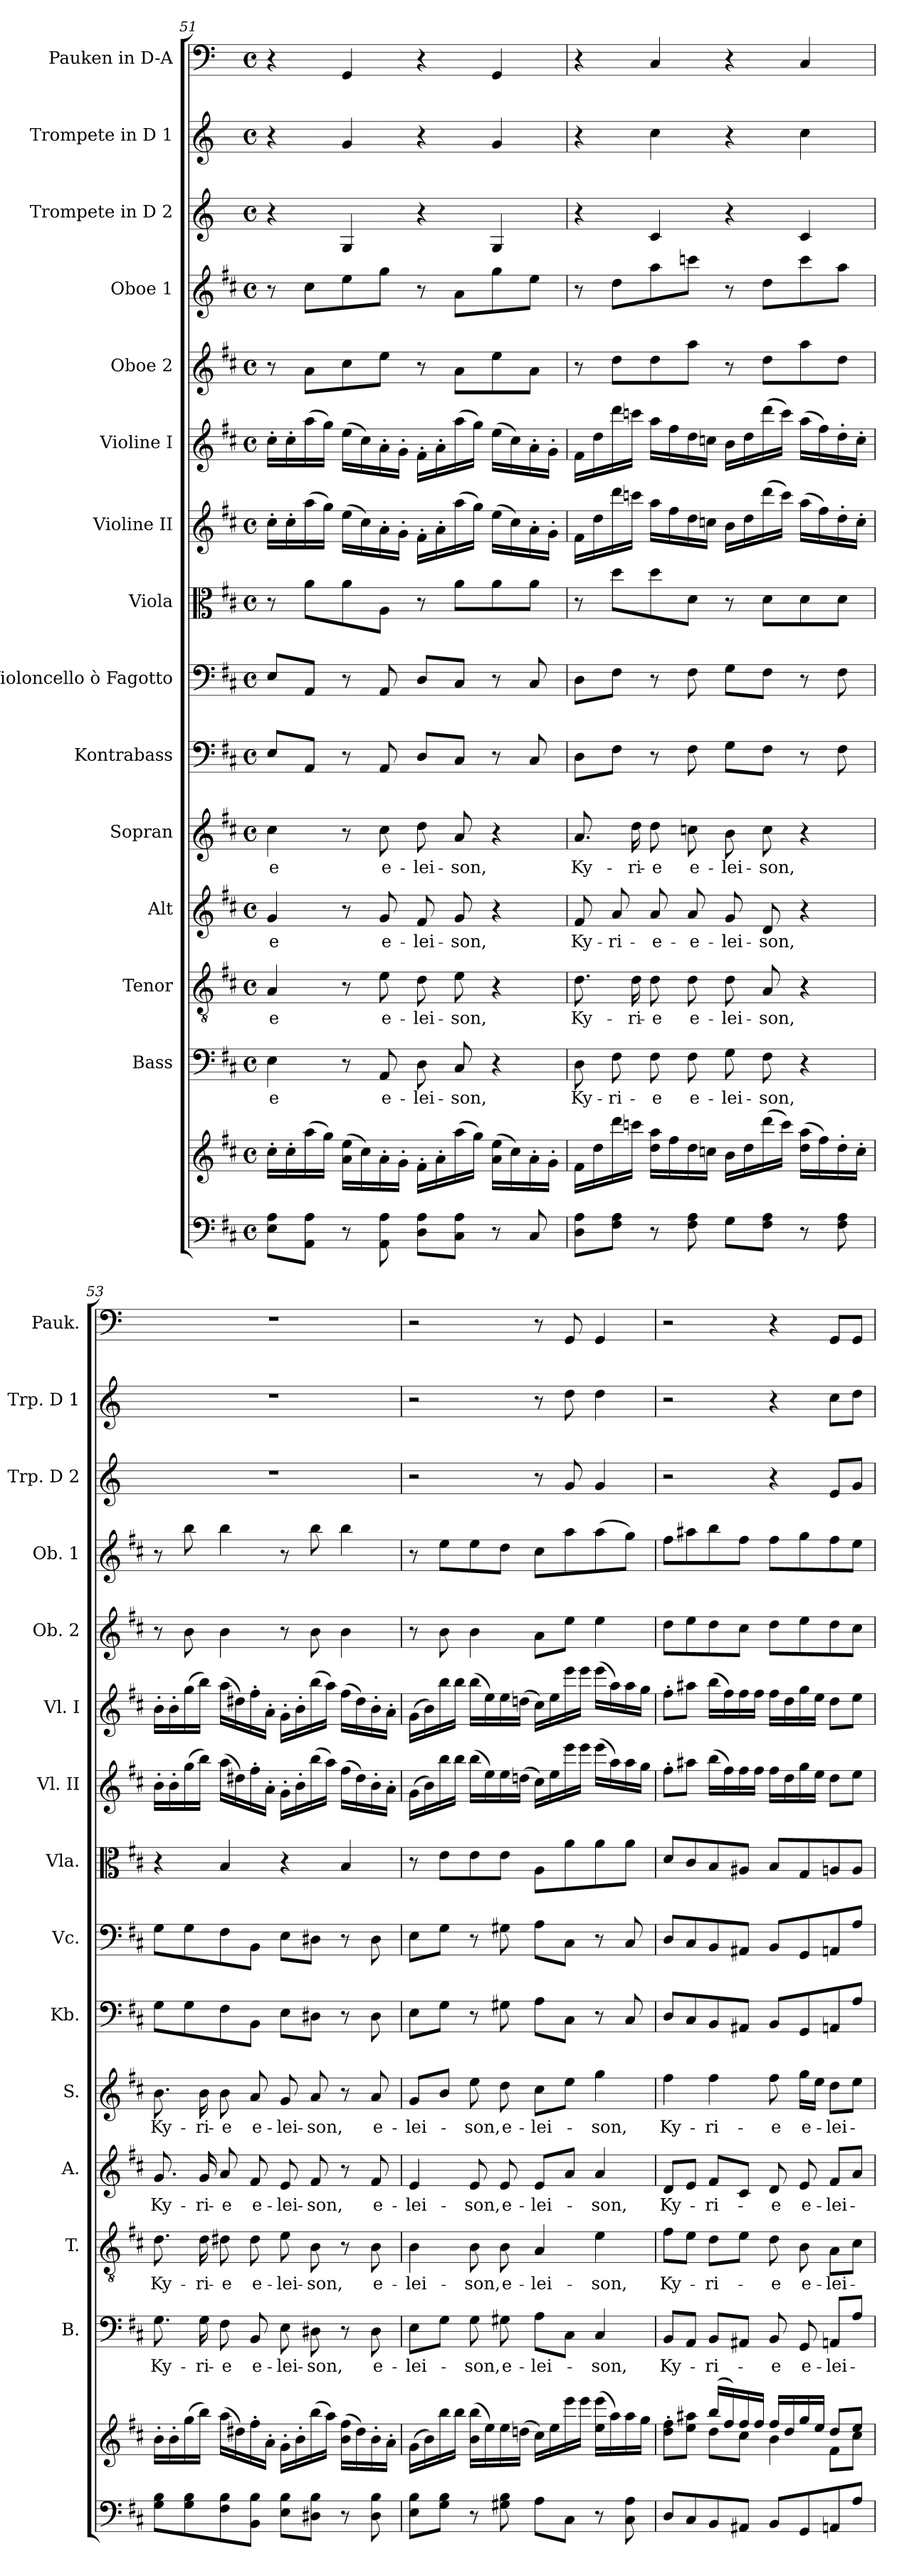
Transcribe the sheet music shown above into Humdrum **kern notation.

**kern	**kern	**kern	**text	**kern	**text	**kern	**text	**kern	**text	**kern	**kern	**kern	**kern	**kern	**kern	**kern	**kern	**kern	**kern
*part15	*part15	*part14	*part14	*part13	*part13	*part12	*part12	*part11	*part11	*part10	*part9	*part8	*part7	*part6	*part5	*part4	*part3	*part2	*part1
*staff16	*staff15	*staff14	*staff14	*staff13	*staff13	*staff12	*staff12	*staff11	*staff11	*staff10	*staff9	*staff8	*staff7	*staff6	*staff5	*staff4	*staff3	*staff2	*staff1
*	*	*I"Bass	*	*I"Tenor	*	*I"Alt	*	*I"Sopran	*	*I"Kontrabass	*I"Violoncello ò Fagotto	*I"Viola	*I"Violine II	*I"Violine I	*I"Oboe 2	*I"Oboe 1	*I"Trompete in D 2	*I"Trompete in D 1	*I"Pauken in D-A
*	*	*I'B.	*	*I'T.	*	*I'A.	*	*I'S.	*	*I'Kb.	*I'Vc.	*I'Vla.	*I'Vl. II	*I'Vl. I	*I'Ob. 2	*I'Ob. 1	*I'Trp. D 2	*I'Trp. D 1	*I'Pauk.
*clefF4	*clefG2	*clefF4	*	*clefGv2	*	*clefG2	*	*clefG2	*	*clefF4	*clefF4	*clefC3	*clefG2	*clefG2	*clefG2	*clefG2	*clefG2	*clefG2	*clefF4
*	*	*	*	*	*	*	*	*	*	*ITrd7c12	*	*	*	*	*	*	*ITrd-1c-2	*ITrd-1c-2	*ITrd-1c-2
*k[f#c#]	*k[f#c#]	*k[f#c#]	*	*k[f#c#]	*	*k[f#c#]	*	*k[f#c#]	*	*k[f#c#]	*k[f#c#]	*k[f#c#]	*k[f#c#]	*k[f#c#]	*k[f#c#]	*k[f#c#]	*k[f#c#]	*k[f#c#]	*k[f#c#]
*D:	*D:	*D:	*	*D:	*	*D:	*	*D:	*	*D:	*D:	*D:	*D:	*D:	*D:	*D:	*D:	*D:	*D:
*M4/4	*M4/4	*M4/4	*	*M4/4	*	*M4/4	*	*M4/4	*	*M4/4	*M4/4	*M4/4	*M4/4	*M4/4	*M4/4	*M4/4	*M4/4	*M4/4	*M4/4
*met(c)	*met(c)	*met(c)	*	*met(c)	*	*met(c)	*	*met(c)	*	*met(c)	*met(c)	*met(c)	*met(c)	*met(c)	*met(c)	*met(c)	*met(c)	*met(c)	*met(c)
=51	=51	=51	=51	=51	=51	=51	=51	=51	=51	=51	=51	=51	=51	=51	=51	=51	=51	=51	=51
!	!	!	!LO:LY:b	!	!LO:LY:b	!	!LO:LY:b	!	!LO:LY:b	!	!	!	!	!	!	!	!	!	!
8E\ 8A\L	16cc#'>\LL	4E\	-e	4A/	-e	4g/	-e	4cc#\	-e	8EE/L	8E/L	8r	16cc#'>\LL	16cc#'>\LL	8r	8r	4r	4r	4r
.	16cc#'>\	.	.	.	.	.	.	.	.	.	.	.	16cc#'>\	16cc#'>\	.	.	.	.	.
8AA\ 8A\J	(>16aa\	.	.	.	.	.	.	.	.	8AAA/J	8AA/J	8a\L	(>16aa\	(>16aa\	8a\L	8cc#\L	.	.	.
.	16gg\JJ)	.	.	.	.	.	.	.	.	.	.	.	16gg\JJ)	16gg\JJ)	.	.	.	.	.
8r	(>16a\ 16ee\LL	8r	.	8r	.	8r	.	8r	.	8r	8r	8a\	(>16ee\LL	(>16ee\LL	8cc#\	8ee\	4A/	4a/	4AA/
.	16cc#\)	.	.	.	.	.	.	.	.	.	.	.	16cc#\)	16cc#\)	.	.	.	.	.
!	!	!	!LO:LY:b	!	!LO:LY:b	!	!LO:LY:b	!	!LO:LY:b	!	!	!	!	!	!	!	!	!	!
8AA\ 8A\	16a'>\	8AA/	e-	8e\	e-	8g/	e-	8cc#\	e-	8AAA/	8AA/	8A\J	16a'>\	16a'>\	8ee\J	8gg\J	.	.	.
.	16g'>\JJ	.	.	.	.	.	.	.	.	.	.	.	16g'>\JJ	16g'>\JJ	.	.	.	.	.
!	!	!	!LO:LY:b	!	!LO:LY:b	!	!LO:LY:b	!	!LO:LY:b	!	!	!	!	!	!	!	!	!	!
8D\ 8A\L	16f#'>\LL	8D\	-lei-	8d\	-lei-	8f#/	-lei-	8dd\	-lei-	8DD/L	8D/L	8r	16f#'>\LL	16f#'>\LL	8r	8r	4r	4r	4r
.	16a'>\	.	.	.	.	.	.	.	.	.	.	.	16a'>\	16a'>\	.	.	.	.	.
!	!	!	!LO:LY:b	!	!LO:LY:b	!	!LO:LY:b	!	!LO:LY:b	!	!	!	!	!	!	!	!	!	!
8C#\ 8A\J	(>16aa\	8C#/	-son,	8e\	-son,	8g/	-son,	8a/	-son,	8CC#/J	8C#/J	8a\L	(>16aa\	(>16aa\	8a\L	8a\L	.	.	.
.	16gg\JJ)	.	.	.	.	.	.	.	.	.	.	.	16gg\JJ)	16gg\JJ)	.	.	.	.	.
8r	(>16a\ 16ee\LL	4r	.	4r	.	4r	.	4r	.	8r	8r	8a\	(>16ee\LL	(>16ee\LL	8ee\	8gg\	4A/	4a/	4AA/
.	16cc#\)	.	.	.	.	.	.	.	.	.	.	.	16cc#\)	16cc#\)	.	.	.	.	.
8C#/	16a'>\	.	.	.	.	.	.	.	.	8CC#/	8C#/	8a\J	16a'>\	16a'>\	8a\J	8ee\J	.	.	.
.	16g'>\JJ	.	.	.	.	.	.	.	.	.	.	.	16g'>\JJ	16g'>\JJ	.	.	.	.	.
!!LO:PB:g=z
=52	=52	=52	=52	=52	=52	=52	=52	=52	=52	=52	=52	=52	=52	=52	=52	=52	=52	=52	=52
!	!	!	!LO:LY:b	!	!LO:LY:b	!	!LO:LY:b	!	!LO:LY:b	!	!	!	!	!	!	!	!	!	!
8D\ 8A\L	16f#\LL	8D\	Ky-	8.d\	Ky-	8f#/	Ky-	8.a/	Ky-	8DD\L	8D\L	8r	16f#\LL	16f#\LL	8r	8r	4r	4r	4r
.	16dd\	.	.	.	.	.	.	.	.	.	.	.	16dd\	16dd\	.	.	.	.	.
!	!	!	!LO:LY:b	!	!	!	!LO:LY:b	!	!	!	!	!	!	!	!	!	!	!	!
8F#\ 8A\J	16ddd\	8F#\	-ri-	.	.	8a/	-ri-	.	.	8FF#\J	8F#\J	8dd\L	16ddd\	16ddd\	8dd\L	8dd\L	.	.	.
!	!	!	!	!	!LO:LY:b	!	!	!	!LO:LY:b	!	!	!	!	!	!	!	!	!	!
.	16cccn\JJ	.	.	16d\	-ri-	.	.	16dd\	-ri-	.	.	.	16cccn\JJ	16cccn\JJ	.	.	.	.	.
!	!	!	!LO:LY:b	!	!LO:LY:b	!	!LO:LY:b	!	!LO:LY:b	!	!	!	!	!	!	!	!	!	!
8r	16dd\ 16aa\LL	8F#\	-e	8d\	-e	8a/	-e-	8dd\	-e	8r	8r	8dd\	16aa\LL	16aa\LL	8dd\	8aa\	4d/	4dd\	4D/
.	16ff#\	.	.	.	.	.	.	.	.	.	.	.	16ff#\	16ff#\	.	.	.	.	.
!	!	!	!LO:LY:b	!	!LO:LY:b	!	!LO:LY:b	!	!LO:LY:b	!	!	!	!	!	!	!	!	!	!
8F#\ 8A\	16dd\	8F#\	e-	8d\	e-	8a/	-e-	8ccn\	e-	8FF#\	8F#\	8d\J	16dd\	16dd\	8aa\J	8cccn\J	.	.	.
.	16ccn\JJ	.	.	.	.	.	.	.	.	.	.	.	16ccn\JJ	16ccn\JJ	.	.	.	.	.
!	!	!	!LO:LY:b	!	!LO:LY:b	!	!LO:LY:b	!	!LO:LY:b	!	!	!	!	!	!	!	!	!	!
8G\L	16b\LL	8G\	-lei-	8d\	-lei-	8g/	-lei-	8b\	-lei-	8GG\L	8G\L	8r	16b\LL	16b\LL	8r	8r	4r	4r	4r
.	16dd\	.	.	.	.	.	.	.	.	.	.	.	16dd\	16dd\	.	.	.	.	.
!	!	!	!LO:LY:b	!	!LO:LY:b	!	!LO:LY:b	!	!LO:LY:b	!	!	!	!	!	!	!	!	!	!
8F#\ 8A\J	(>16ddd\	8F#\	-son,	8A/	-son,	8d/	-son,	8cc\	-son,	8FF#\J	8F#\J	8d\L	(>16ddd\	(>16ddd\	8dd\L	8dd\L	.	.	.
.	16ccc\JJ)	.	.	.	.	.	.	.	.	.	.	.	16ccc\JJ)	16ccc\JJ)	.	.	.	.	.
8r	(>16dd\ 16aa\LL	4r	.	4r	.	4r	.	4r	.	8r	8r	8d\	(>16aa\LL	(>16aa\LL	8aa\	8ccc\	4d/	4dd\	4D/
.	16ff#\)	.	.	.	.	.	.	.	.	.	.	.	16ff#\)	16ff#\)	.	.	.	.	.
8F#\ 8A\	16dd'>\	.	.	.	.	.	.	.	.	8FF#\	8F#\	8d\J	16dd'>\	16dd'>\	8dd\J	8aa\J	.	.	.
.	16cc'>\JJ	.	.	.	.	.	.	.	.	.	.	.	16cc'>\JJ	16cc'>\JJ	.	.	.	.	.
=53	=53	=53	=53	=53	=53	=53	=53	=53	=53	=53	=53	=53	=53	=53	=53	=53	=53	=53	=53
!	!	!	!LO:LY:b	!	!LO:LY:b	!	!LO:LY:b	!	!LO:LY:b	!	!	!	!	!	!	!	!	!	!
8G\ 8B\L	16b'>\LL	8.G\	Ky-	8.d\	Ky-	8.g/	Ky-	8.b\	Ky-	8GG\L	8G\L	4r	16b'>\LL	16b'>\LL	8r	8r	1r	1r	1r
.	16b'>\	.	.	.	.	.	.	.	.	.	.	.	16b'>\	16b'>\	.	.	.	.	.
8G\ 8B\	(>16gg\	.	.	.	.	.	.	.	.	8GG\	8G\	.	(>16gg\	(>16gg\	8b\	8bb\	.	.	.
!	!	!	!LO:LY:b	!	!LO:LY:b	!	!LO:LY:b	!	!LO:LY:b	!	!	!	!	!	!	!	!	!	!
.	16bb\JJ)	16G\	-ri-	16d\	-ri-	16g/	-ri-	16b\	-ri-	.	.	.	16bb\JJ)	16bb\JJ)	.	.	.	.	.
!	!	!	!LO:LY:b	!	!LO:LY:b	!	!LO:LY:b	!	!LO:LY:b	!	!	!	!	!	!	!	!	!	!
8F#\ 8B\	(>16aa\LL	8F#\	-e	8d#X\	-e	8a/	-e	8b\	-e	8FF#\	8F#\	4B/	(>16aa\LL	(>16aa\LL	4b\	4bb\	.	.	.
.	16dd#X\)	.	.	.	.	.	.	.	.	.	.	.	16dd#X\)	16dd#X\)	.	.	.	.	.
!	!	!	!LO:LY:b	!	!LO:LY:b	!	!LO:LY:b	!	!LO:LY:b	!	!	!	!	!	!	!	!	!	!
8BB\ 8B\J	16ff#'>\	8BB/	e-	8d#\	e-	8f#/	e-	8a/	e-	8BBB\J	8BB\J	.	16ff#'>\	16ff#'>\	.	.	.	.	.
.	16a'>\JJ	.	.	.	.	.	.	.	.	.	.	.	16a'>\JJ	16a'>\JJ	.	.	.	.	.
!	!	!	!LO:LY:b	!	!LO:LY:b	!	!LO:LY:b	!	!LO:LY:b	!	!	!	!	!	!	!	!	!	!
8E\ 8B\L	16g'>\LL	8E\	-lei-	8e\	-lei-	8e/	-lei-	8g/	-lei-	8EE\L	8E\L	4r	16g'>\LL	16g'>\LL	8r	8r	.	.	.
.	16b'>\	.	.	.	.	.	.	.	.	.	.	.	16b'>\	16b'>\	.	.	.	.	.
!	!	!	!LO:LY:b	!	!LO:LY:b	!	!LO:LY:b	!	!LO:LY:b	!	!	!	!	!	!	!	!	!	!
8D#X\ 8B\J	(>16bb\	8D#X\	-son,	8B\	-son,	8f#/	-son,	8a/	-son,	8DD#X\J	8D#X\J	.	(>16bb\	(>16bb\	8b\	8bb\	.	.	.
.	16aa\JJ)	.	.	.	.	.	.	.	.	.	.	.	16aa\JJ)	16aa\JJ)	.	.	.	.	.
8r	(>16b\ 16ff#\LL	8r	.	8r	.	8r	.	8r	.	8r	8r	4B/	(>16ff#\LL	(>16ff#\LL	4b\	4bb\	.	.	.
.	16dd#\)	.	.	.	.	.	.	.	.	.	.	.	16dd#\)	16dd#\)	.	.	.	.	.
!	!	!	!LO:LY:b	!	!LO:LY:b	!	!LO:LY:b	!	!LO:LY:b	!	!	!	!	!	!	!	!	!	!
8D#\ 8B\	16b'>\	8D#\	e-	8B\	e-	8f#/	e-	8a/	e-	8DD#\	8D#\	.	16b'>\	16b'>\	.	.	.	.	.
.	16a'>\JJ	.	.	.	.	.	.	.	.	.	.	.	16a'>\JJ	16a'>\JJ	.	.	.	.	.
=54	=54	=54	=54	=54	=54	=54	=54	=54	=54	=54	=54	=54	=54	=54	=54	=54	=54	=54	=54
!	!	!	!LO:LY:b	!	!LO:LY:b	!	!LO:LY:b	!	!LO:LY:b	!	!	!	!	!	!	!	!	!	!
8E\ 8B\L	(>16g\LL	8E\L	-lei-	4B\	-lei-	4e/	-lei-	8g/L	-lei-	8EE\L	8E\L	8r	(>16g\LL	(>16g\LL	8r	8r	2r	2r	2r
.	16b\)	.	.	.	.	.	.	.	.	.	.	.	16b\)	16b\)	.	.	.	.	.
8G\ 8B\J	16bb\	8G\J	.	.	.	.	.	8b/J	.	8GG\J	8G\J	8e\L	16bb\	16bb\	8b\	8ee\L	.	.	.
.	16bb\JJ	.	.	.	.	.	.	.	.	.	.	.	16bb\JJ	16bb\JJ	.	.	.	.	.
!	!	!	!LO:LY:b	!	!LO:LY:b	!	!LO:LY:b	!	!LO:LY:b	!	!	!	!	!	!	!	!	!	!
8r	(>16b\ 16bb\LL	8G\	-son,	8B\	-son,	8e/	-son,	8ee\	-son,	8r	8r	8e\	(>16bb\LL	(>16bb\LL	4b\	8ee\	.	.	.
.	16ee\)	.	.	.	.	.	.	.	.	.	.	.	16ee\)	16ee\)	.	.	.	.	.
!	!	!	!LO:LY:b	!	!LO:LY:b	!	!LO:LY:b	!	!LO:LY:b	!	!	!	!	!	!	!	!	!	!
8G#X\ 8B\	16ee\	8G#X\	e-	8B\	e-	8e/	e-	8dd\	e-	8GG#X\	8G#X\	8e\J	16ee\	16ee\	.	8dd\J	.	.	.
.	(>16ddn\JJ	.	.	.	.	.	.	.	.	.	.	.	(>16ddn\JJ	(>16ddn\JJ	.	.	.	.	.
!	!	!	!LO:LY:b	!	!LO:LY:b	!	!LO:LY:b	!	!LO:LY:b	!	!	!	!	!	!	!	!	!	!
8A\L	16cc#\LL)	8A\L	-lei-	4A/	-lei-	8e/L	-lei-	8cc#\L	-lei-	8AA\L	8A\L	8A\L	16cc#\LL)	16cc#\LL)	8a\L	8cc#\L	8r	8r	8r
.	16ee\	.	.	.	.	.	.	.	.	.	.	.	16ee\	16ee\	.	.	.	.	.
8C#\J	16eee\	8C#\J	.	.	.	8a/J	.	8ee\J	.	8CC#\J	8C#\J	8a\	16eee\	16eee\	8ee\J	8aa\	8a/	8ee\	8AA/
.	16eee\JJ	.	.	.	.	.	.	.	.	.	.	.	16eee\JJ	16eee\JJ	.	.	.	.	.
!	!	!	!LO:LY:b	!	!LO:LY:b	!	!LO:LY:b	!	!LO:LY:b	!	!	!	!	!	!	!	!	!	!
8r	(>16ee\ 16eee\LL	4C#/	-son,	4e\	-son,	4a/	-son,	4gg\	-son,	8r	8r	8a\	(>16eee\LL	(>16eee\LL	4ee\	(>8aa\	4a/	4ee\	4AA/
.	16aa\)	.	.	.	.	.	.	.	.	.	.	.	16aa\)	16aa\)	.	.	.	.	.
8C#\ 8A\	16aa\	.	.	.	.	.	.	.	.	8CC#/	8C#/	8a\J	16aa\	16aa\	.	8gg\J)	.	.	.
.	16gg\JJ	.	.	.	.	.	.	.	.	.	.	.	16gg\JJ	16gg\JJ	.	.	.	.	.
!!LO:PB:g=z
=55	=55	=55	=55	=55	=55	=55	=55	=55	=55	=55	=55	=55	=55	=55	=55	=55	=55	=55	=55
*	*^	*	*	*	*	*	*	*	*	*	*	*	*	*	*	*	*	*	*
!	!	!	!	!LO:LY:b	!	!LO:LY:b	!	!LO:LY:b	!	!LO:LY:b	!	!	!	!	!	!	!	!	!	!
8D/L	8dd\'< 8ff#\'<L	4ryy	8BB/L	Ky-	8f#\L	Ky-	8d/L	Ky-	4ff#\	Ky-	8DD/L	8D/L	8d/L	8ff#'>\L	8ff#'>\L	8dd\L	8ff#\L	2r	2r	2r
8C#/	8ee\ 8aa#X\J	.	8AA/J	.	8e\J	.	8e/J	.	.	.	8CC#/	8C#/	8c#/	8aa#X\J	8aa#X\J	8ee\	8aa#X\	.	.	.
!	!	!	!	!LO:LY:b	!	!LO:LY:b	!	!LO:LY:b	!	!LO:LY:b	!	!	!	!	!	!	!	!	!	!
8BB/	(>16bb/LL	8dd\L	8BB/L	-ri-	8d\L	-ri-	8f#/L	-ri-	4ff#\	-ri-	8BBB/	8BB/	8B/	(>16bb\LL	(>16bb\LL	8dd\	8bb\	.	.	.
.	16ff#/)	.	.	.	.	.	.	.	.	.	.	.	.	16ff#\)	16ff#\)	.	.	.	.	.
8AA#X/J	16ff#/	8cc#\J	8AA#X/J	.	8e\J	.	8c#/J	.	.	.	8AAA#X/J	8AA#X/J	8A#X/J	16ff#\	16ff#\	8cc#\J	8ff#\J	.	.	.
.	16ff#/JJ	.	.	.	.	.	.	.	.	.	.	.	.	16ff#\JJ	16ff#\JJ	.	.	.	.	.
!	!	!	!	!LO:LY:b	!	!LO:LY:b	!	!LO:LY:b	!	!LO:LY:b	!	!	!	!	!	!	!	!	!	!
8BB/L	16ff#/LL	4b\	8BB/	-e	8d\	-e	8d/	-e	8ff#\	-e	8BBB/L	8BB/L	8B/L	16ff#\LL	16ff#\LL	8dd\L	8ff#\L	4r	4r	4r
.	16dd/	.	.	.	.	.	.	.	.	.	.	.	.	16dd\	16dd\	.	.	.	.	.
!	!	!	!	!LO:LY:b	!	!LO:LY:b	!	!LO:LY:b	!	!LO:LY:b	!	!	!	!	!	!	!	!	!	!
8GG/	16gg/	.	8GG/	e-	8B\	e-	8e/	e-	16gg\LL	e-	8GGG/	8GG/	8G/	16gg\	16gg\	8ee\	8gg\	.	.	.
.	16ee/JJ	.	.	.	.	.	.	.	16ee\JJ	.	.	.	.	16ee\JJ	16ee\JJ	.	.	.	.	.
!	!	!	!	!LO:LY:b	!	!LO:LY:b	!	!LO:LY:b	!	!LO:LY:b	!	!	!	!	!	!	!	!	!	!
8AAn/	8dd/L	8f#\L	8AAn/L	-lei-	8A\L	-lei-	8f#/L	-lei-	8dd\L	-lei-	8AAAn/	8AAn/	8An/	8dd\L	8dd\L	8dd\	8ff#\	8f#/L	8dd\L	8AA/L
8A/J	8ee/J	8cc#\J	8A/J	.	8c#\J	.	8a/J	.	8ee\J	.	8AA/J	8A/J	8A/J	8ee\J	8ee\J	8cc#\J	8ee\J	8a/J	8ee\J	8AA/J
*	*v	*v	*	*	*	*	*	*	*	*	*	*	*	*	*	*	*	*	*	*
=	=	=	=	=	=	=	=	=	=	=	=	=	=	=	=	=	=	=	=
*-	*-	*-	*-	*-	*-	*-	*-	*-	*-	*-	*-	*-	*-	*-	*-	*-	*-	*-	*-
